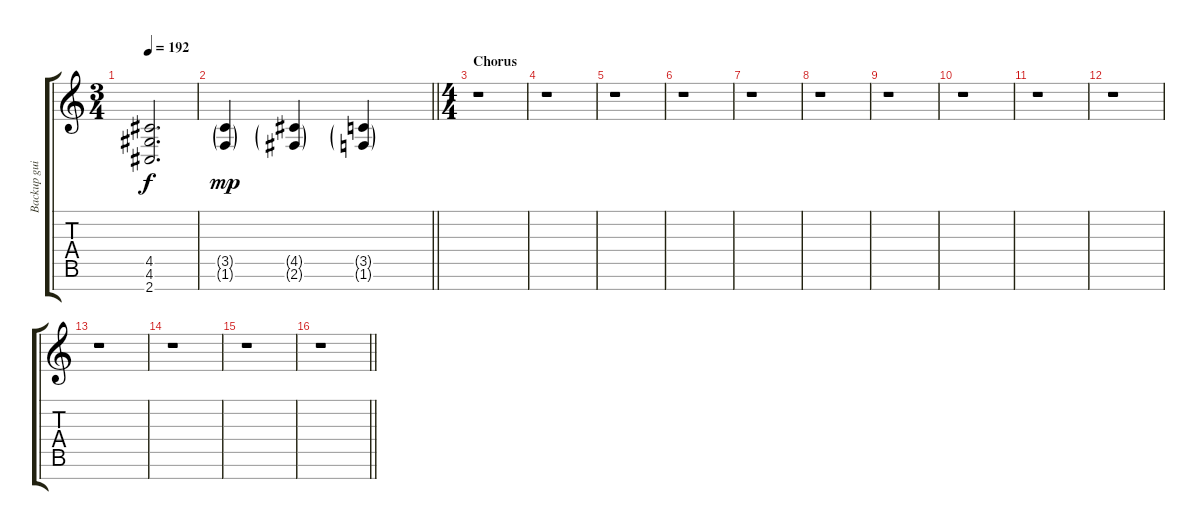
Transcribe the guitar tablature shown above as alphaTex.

\track ("Backup guitars" "Backup gui") {instrument distortionguitar}
\staff {score tabs}
\tuning (E4 B3 G3 D3 A2 E2 B1) {hide}
\ts (3 4)
\tempo 192
\clef g2
\ks c
(4.5 4.6 2.7).2{d dy f} |
\barLineRight lightlight
(3.5{g} 1.6{g}).4{dy mp} (4.5{g} 2.6{g}).4 (3.5{g} 1.6{g}).4 |
\ts (4 4)
\section ("" "Chorus")
r.1 |
r.1 |
r.1 |
r.1 |
r.1 |
r.1 |
r.1 |
r.1 |
r.1 |
r.1 |
r.1 |
r.1 |
r.1 |
\barLineRight lightlight
r.1
